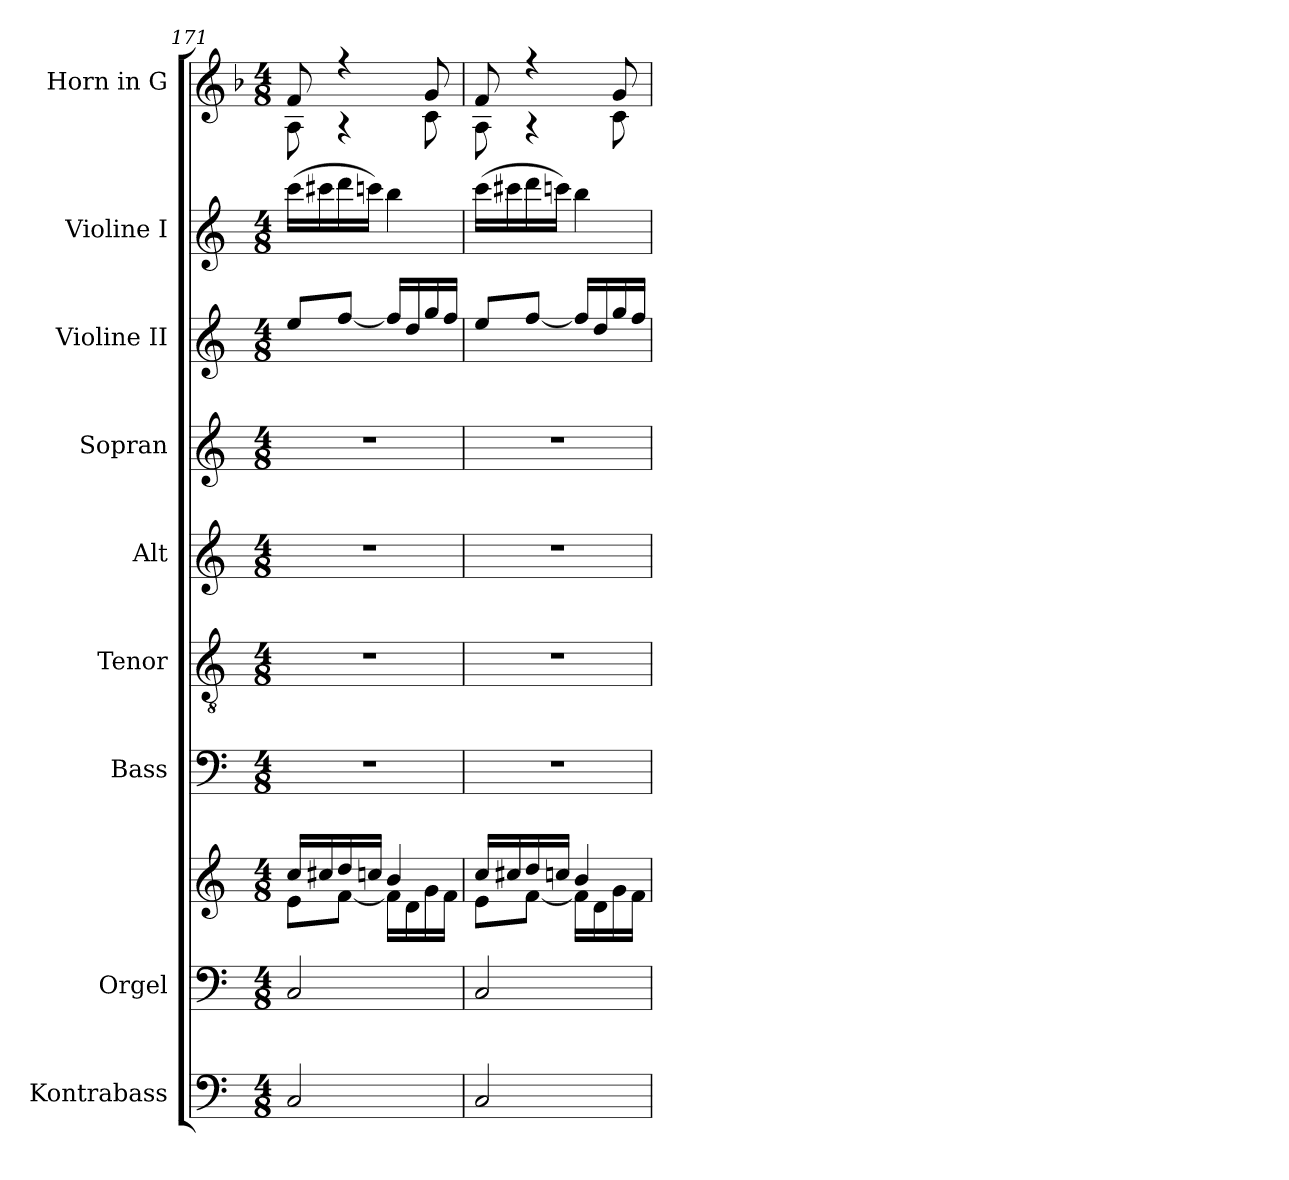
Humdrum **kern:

**kern	**kern	**kern	**kern	**kern	**kern	**kern	**kern	**kern	**kern
*part9	*part8	*part8	*part7	*part6	*part5	*part4	*part3	*part2	*part1
*staff10	*staff9	*staff8	*staff7	*staff6	*staff5	*staff4	*staff3	*staff2	*staff1
*I"Kontrabass	*I"Orgel	*	*I"Bass	*I"Tenor	*I"Alt	*I"Sopran	*I"Violine II	*I"Violine I	*I"Horn in G
*I'Kb.	*I'Org.	*	*I'B	*I'T	*I'A	*I'S	*I'Vl. II	*I'Vl. I	*I'Hrn.
*clefF4	*clefF4	*clefG2	*clefF4	*clefGv2	*clefG2	*clefG2	*clefG2	*clefG2	*clefG2
*ITrd7c12	*	*	*	*	*	*	*ITrd7c12	*ITrd7c12	*ITrd3c5
*k[]	*k[]	*k[]	*k[]	*k[]	*k[]	*k[]	*k[]	*k[]	*k[]
*C:	*C:	*C:	*C:	*C:	*C:	*C:	*C:	*C:	*C:
*M4/8	*M4/8	*M4/8	*M4/8	*M4/8	*M4/8	*M4/8	*M4/8	*M4/8	*M4/8
=171	=171	=171	=171	=171	=171	=171	=171	=171	=171
*	*	*^	*	*	*	*	*	*	*^
2CC/	2C/	16cc/LL	8e\L	2r	2r	2r	2r	8e/L	(>16cc\LL	8c/	8E\
.	.	16cc#X/	.	.	.	.	.	.	16cc#X\	.	.
.	.	16dd/	[<8f\J	.	.	.	.	[8f/J	16dd\	4r	4r
.	.	16ccn/JJ	.	.	.	.	.	.	16ccn\JJ)	.	.
.	.	4b/	16f\LL]	.	.	.	.	16f/LL]	4b\	.	.
.	.	.	16d\	.	.	.	.	16d/	.	.	.
.	.	.	16g\	.	.	.	.	16g/	.	8d/	8G\
.	.	.	16f\JJ	.	.	.	.	16f/JJ	.	.	.
=172	=172	=172	=172	=172	=172	=172	=172	=172	=172	=172	=172
2CC/	2C/	16cc/LL	8e\L	2r	2r	2r	2r	8e/L	(>16cc\LL	8c/	8E\
.	.	16cc#X/	.	.	.	.	.	.	16cc#X\	.	.
.	.	16dd/	[<8f\J	.	.	.	.	[8f/J	16dd\	4r	4r
.	.	16ccn/JJ	.	.	.	.	.	.	16ccn\JJ)	.	.
.	.	4b/	16f\LL]	.	.	.	.	16f/LL]	4b\	.	.
.	.	.	16d\	.	.	.	.	16d/	.	.	.
.	.	.	16g\	.	.	.	.	16g/	.	8d/	8G\
.	.	.	16f\JJ	.	.	.	.	16f/JJ	.	.	.
*	*	*v	*v	*	*	*	*	*	*	*v	*v
=	=	=	=	=	=	=	=	=	=
*-	*-	*-	*-	*-	*-	*-	*-	*-	*-
